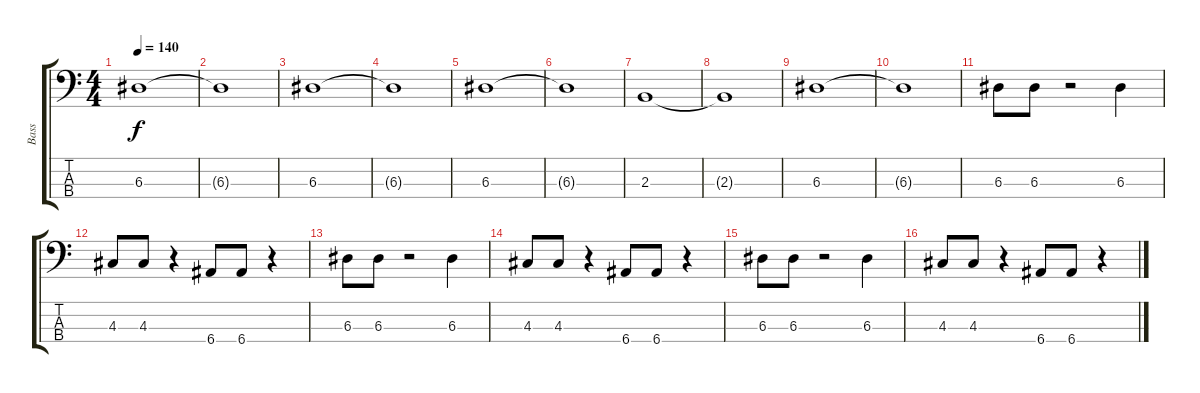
\track ("Bass" "Bass") {instrument synthbass2}
\staff {score tabs}
\tuning (G2 D2 A1 E1) {hide}
\ts (4 4)
\tempo 140
\clef f4
\ks c
6.3.1{dy f} |
6.3{t}.1 |
6.3.1 |
6.3{t}.1 |
6.3.1 |
6.3{t}.1 |
2.3.1 |
2.3{t}.1 |
6.3.1 |
6.3{t}.1 |
6.3.8 6.3.8 r.2 6.3.4 |
4.3.8 4.3.8 r.4 6.4.8 6.4.8 r.4 |
6.3.8 6.3.8 r.2 6.3.4 |
4.3.8 4.3.8 r.4 6.4.8 6.4.8 r.4 |
6.3.8 6.3.8 r.2 6.3.4 |
4.3.8 4.3.8 r.4 6.4.8 6.4.8 r.4
